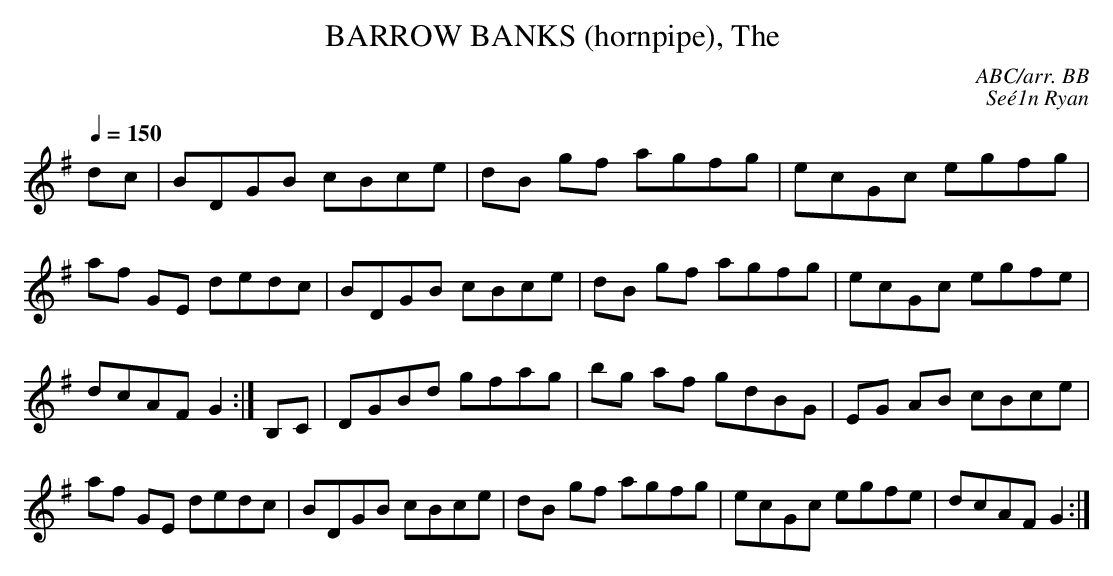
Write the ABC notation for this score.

X:1
T:BARROW BANKS (hornpipe), The \
C:ABC/arr. BB\
C:Se\'e1n Ryan\
Q:1/4=150\
L:1/8\
M:C\
K:G\
dc|BDGB cBce|dB gf agfg|ecGc egfg|af GE dedc|\
BDGB cBce|dB gf agfg|ecGc egfe|dcAF G2:|\
B,C|DGBd gfag|bg af gdBG|EG AB cBce|af GE dedc|\
BDGB cBce|dB gf agfg|ecGc egfe|dcAF G2:|\
\
\
